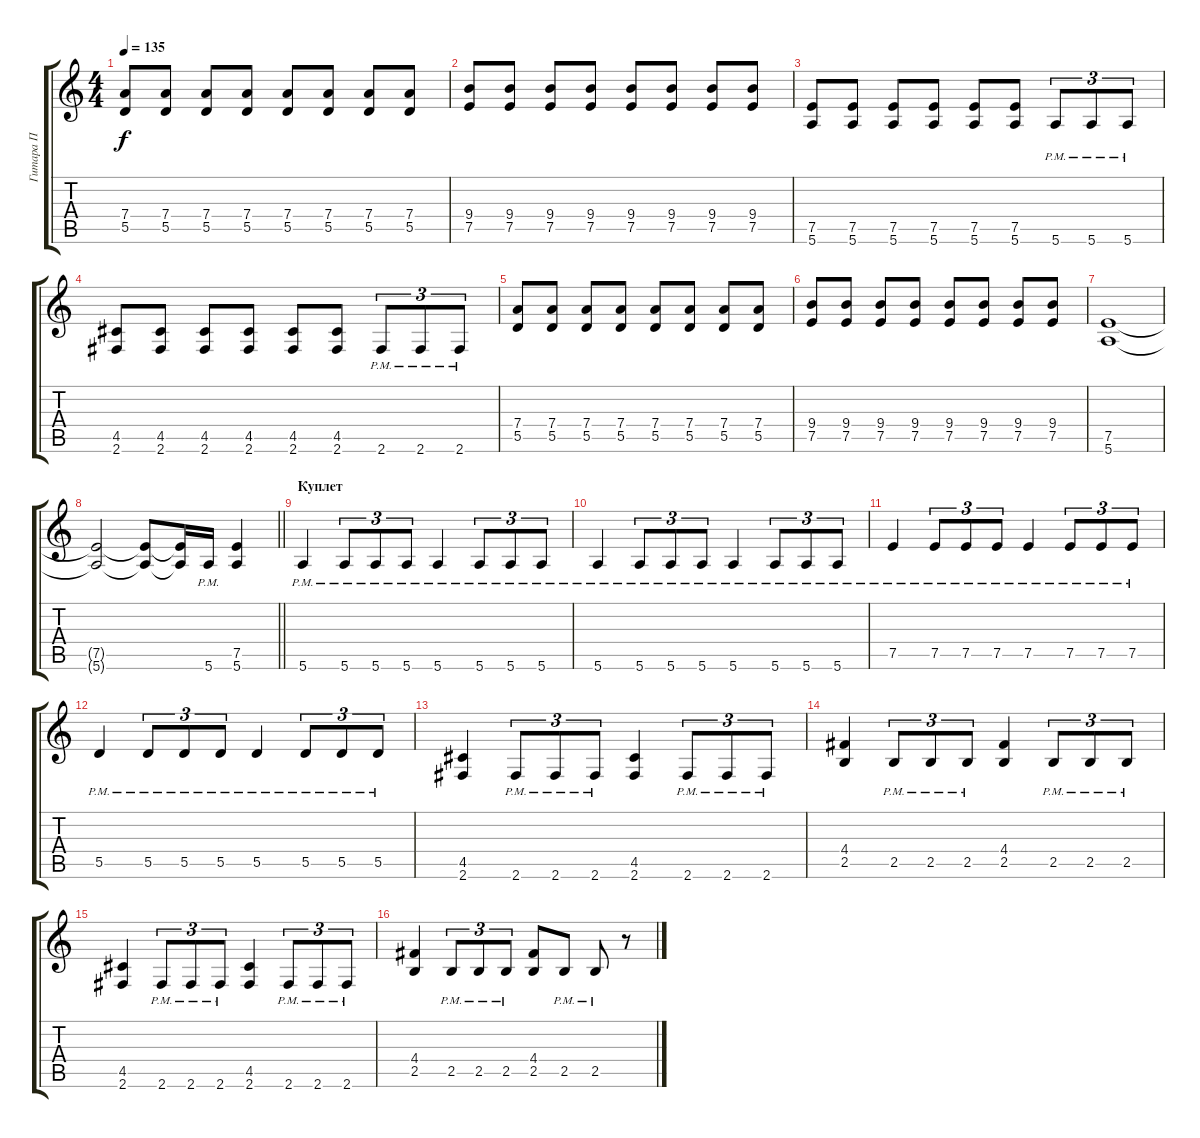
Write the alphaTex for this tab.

\track ("Гитара П" "Гитара П") {instrument overdrivenguitar}
\staff {score tabs}
\tuning (E4 B3 G3 D3 A2 E2) {hide}
\ts (4 4)
\tempo 135
\clef g2
\ks c
(7.4 5.5).8{dy f} (7.4 5.5).8 (7.4 5.5).8 (7.4 5.5).8 (7.4 5.5).8 (7.4 5.5).8 (7.4 5.5).8 (7.4 5.5).8 |
(9.4 7.5).8 (9.4 7.5).8 (9.4 7.5).8 (9.4 7.5).8 (9.4 7.5).8 (9.4 7.5).8 (9.4 7.5).8 (9.4 7.5).8 |
(7.5 5.6).8 (7.5 5.6).8 (7.5 5.6).8 (7.5 5.6).8 (7.5 5.6).8 (7.5 5.6).8 5.6{pm}.8{tu (3 2)} 5.6{pm}.8{tu (3 2)} 5.6{pm}.8{tu (3 2)} |
(4.5 2.6).8 (4.5 2.6).8 (4.5 2.6).8 (4.5 2.6).8 (4.5 2.6).8 (4.5 2.6).8 2.6{pm}.8{tu (3 2)} 2.6{pm}.8{tu (3 2)} 2.6{pm}.8{tu (3 2)} |
(7.4 5.5).8 (7.4 5.5).8 (7.4 5.5).8 (7.4 5.5).8 (7.4 5.5).8 (7.4 5.5).8 (7.4 5.5).8 (7.4 5.5).8 |
(9.4 7.5).8 (9.4 7.5).8 (9.4 7.5).8 (9.4 7.5).8 (9.4 7.5).8 (9.4 7.5).8 (9.4 7.5).8 (9.4 7.5).8 |
(7.5 5.6).1{volume 0} |
\barLineRight lightlight
(7.5{t} 5.6{t}).2 (7.5{t} 5.6{t}).8 (7.5{t} 5.6{t}).16 5.6{pm}.16{volume 13} (7.5 5.6).4 |
\section ("" "Куплет")
5.6{pm}.4 5.6{pm}.8{tu (3 2)} 5.6{pm}.8{tu (3 2)} 5.6{pm}.8{tu (3 2)} 5.6{pm}.4 5.6{pm}.8{tu (3 2)} 5.6{pm}.8{tu (3 2)} 5.6{pm}.8{tu (3 2)} |
5.6{pm}.4 5.6{pm}.8{tu (3 2)} 5.6{pm}.8{tu (3 2)} 5.6{pm}.8{tu (3 2)} 5.6{pm}.4 5.6{pm}.8{tu (3 2)} 5.6{pm}.8{tu (3 2)} 5.6{pm}.8{tu (3 2)} |
7.5{pm}.4 7.5{pm}.8{tu (3 2)} 7.5{pm}.8{tu (3 2)} 7.5{pm}.8{tu (3 2)} 7.5{pm}.4 7.5{pm}.8{tu (3 2)} 7.5{pm}.8{tu (3 2)} 7.5{pm}.8{tu (3 2)} |
5.5{pm}.4 5.5{pm}.8{tu (3 2)} 5.5{pm}.8{tu (3 2)} 5.5{pm}.8{tu (3 2)} 5.5{pm}.4 5.5{pm}.8{tu (3 2)} 5.5{pm}.8{tu (3 2)} 5.5{pm}.8{tu (3 2)} |
(4.5 2.6).4 2.6{pm}.8{tu (3 2)} 2.6{pm}.8{tu (3 2)} 2.6{pm}.8{tu (3 2)} (4.5 2.6).4 2.6{pm}.8{tu (3 2)} 2.6{pm}.8{tu (3 2)} 2.6{pm}.8{tu (3 2)} |
(4.4 2.5).4 2.5{pm}.8{tu (3 2)} 2.5{pm}.8{tu (3 2)} 2.5{pm}.8{tu (3 2)} (4.4 2.5).4 2.5{pm}.8{tu (3 2)} 2.5{pm}.8{tu (3 2)} 2.5{pm}.8{tu (3 2)} |
(4.5 2.6).4 2.6{pm}.8{tu (3 2)} 2.6{pm}.8{tu (3 2)} 2.6{pm}.8{tu (3 2)} (4.5 2.6).4 2.6{pm}.8{tu (3 2)} 2.6{pm}.8{tu (3 2)} 2.6{pm}.8{tu (3 2)} |
(4.4 2.5).4 2.5{pm}.8{tu (3 2)} 2.5{pm}.8{tu (3 2)} 2.5{pm}.8{tu (3 2)} (4.4 2.5).8 2.5{pm}.8 2.5{pm}.8 r.8
